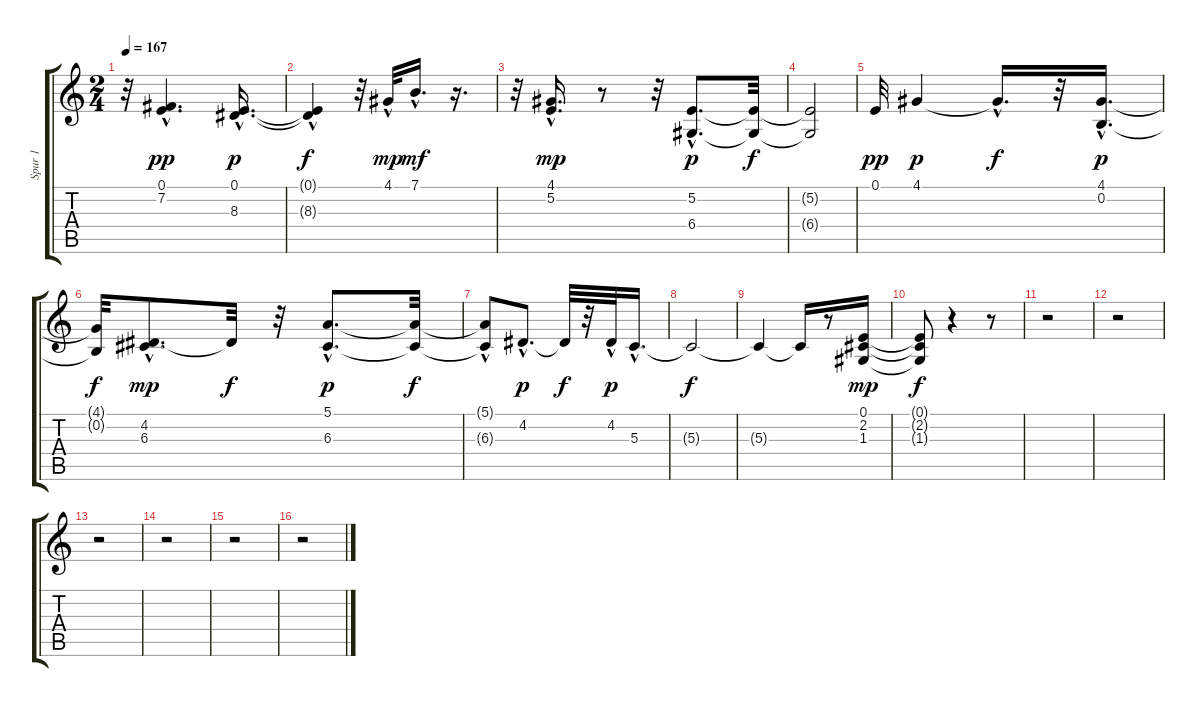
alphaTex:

\track ("Spur 1" "Spur 1") {instrument tangoaccordion}
\staff {score tabs}
\tuning (E4 B3 G3 D3 A2 E2) {hide}
\ts (2 4)
\tempo 167
\clef g2
\ks c
r.32{dy f} (0.1 7.2{hac}).4{d dy pp} (0.1{hac} 8.3{hac}).16{d dy p} |
(0.1{t} 8.3{hac t}).4{dy f} r.32 4.1{hac}.32{dy mp} 7.1{hac}.16{d dy mf} r.16{d} |
r.32 (4.1{hac} 5.2{hac}).16{d dy mp} r.8 r.32 (5.2{hac} 6.4{hac}).8{d dy p} (5.2{t} 6.4{t}).32{dy f} |
(5.2{t} 6.4{t}).2 |
0.1.32{dy pp} 4.1.4{dy p} 4.1{hac t}.16{d dy f} r.32 (4.1{hac} 0.2{hac}).16{d dy p} |
(4.1{t} 0.2{t}).32{dy f} (4.2{hac} 6.3{hac}).8{d dy mp} 4.2{t}.32{dy f} r.32 (5.1{hac} 6.3{hac}).8{d dy p} (5.1{t} 6.3{t}).32{dy f} |
(5.1{hac t} 6.3{t}).8 4.2{hac}.8{d dy p} 4.2{t}.32{dy f} r.32 4.2{hac}.32{dy p} 5.3{hac}.16{d} |
5.3{t}.2{dy f} |
5.3{t}.4 5.3{t}.16 r.8 (0.1 2.2 1.3).16{dy mp} |
(0.1{t} 2.2{t} 1.3{t}).8{dy f} r.4 r.8 |
r.2 |
r.2 |
r.2 |
r.2 |
r.2 |
r.2
